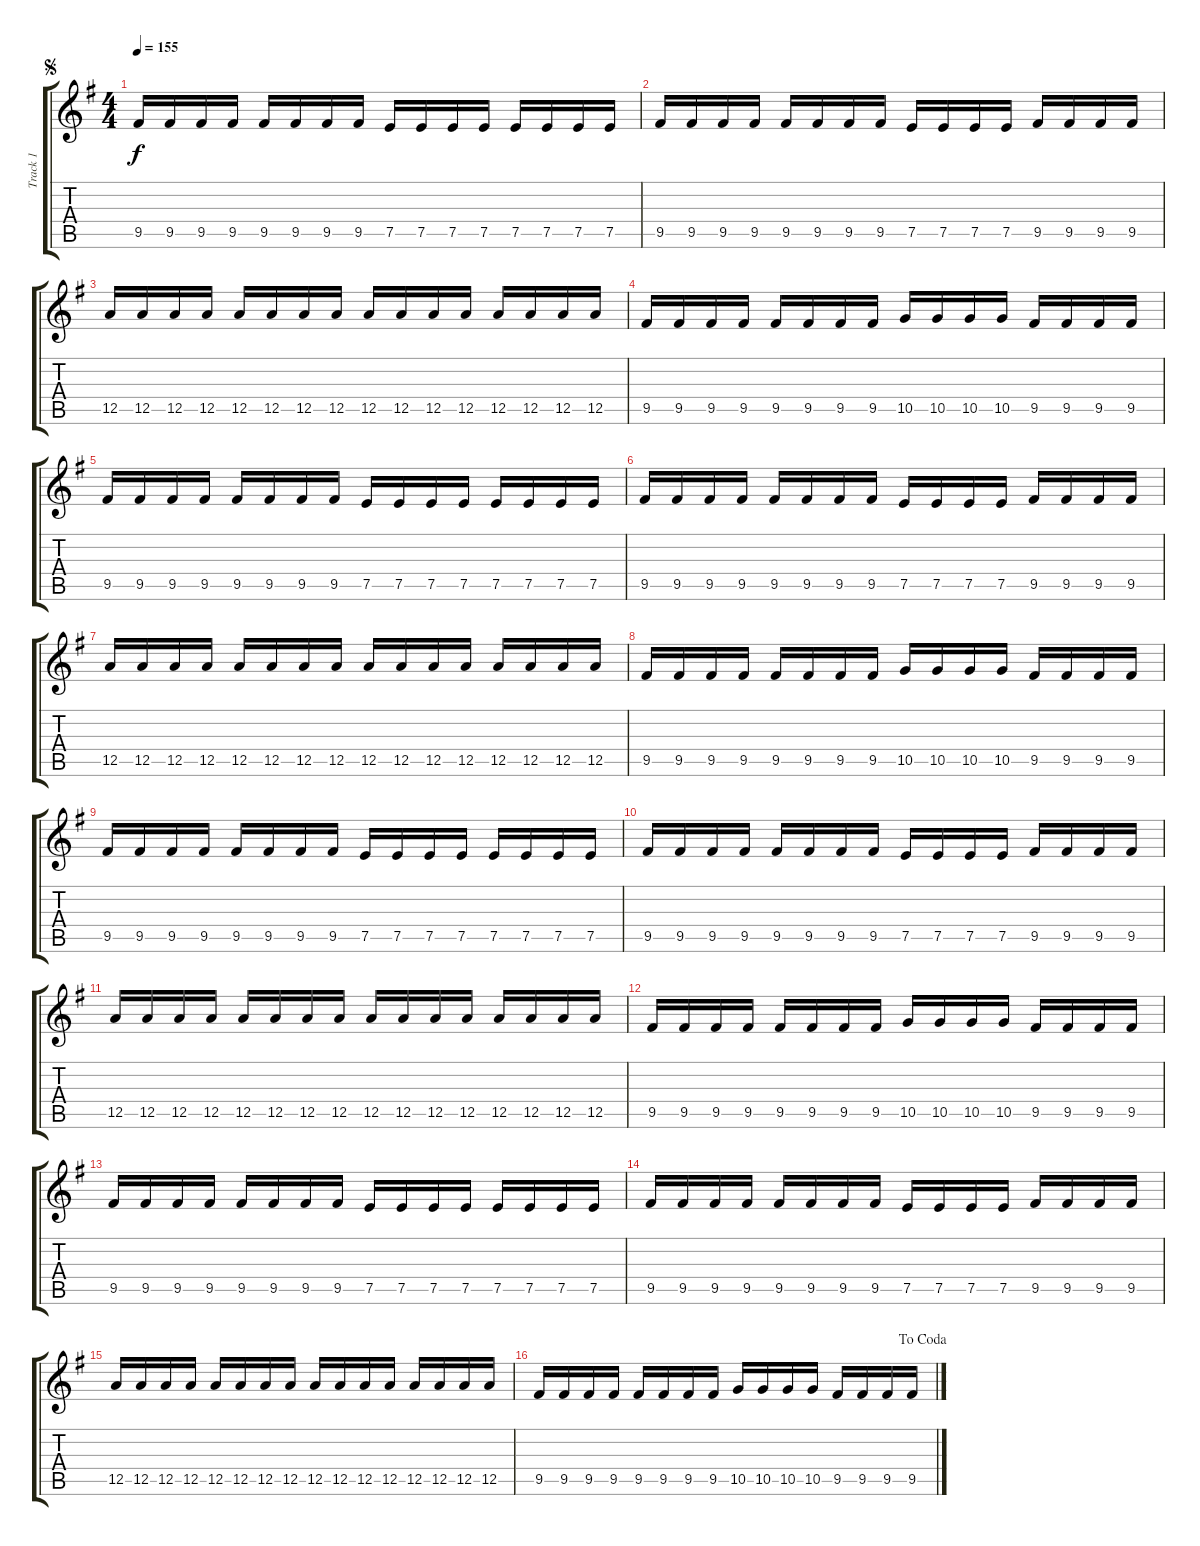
\track ("Track 1" "Track 1") {instrument distortionguitar}
\staff {score tabs}
\tuning (E4 B3 G3 D3 A2 E2) {hide}
\ts (4 4)
\jump segno
\tempo 155
\clef g2
\ks eminor
9.5.16{dy f} 9.5.16 9.5.16 9.5.16 9.5.16 9.5.16 9.5.16 9.5.16 7.5.16 7.5.16 7.5.16 7.5.16 7.5.16 7.5.16 7.5.16 7.5.16 |
9.5.16 9.5.16 9.5.16 9.5.16 9.5.16 9.5.16 9.5.16 9.5.16 7.5.16 7.5.16 7.5.16 7.5.16 9.5.16 9.5.16 9.5.16 9.5.16 |
12.5.16 12.5.16 12.5.16 12.5.16 12.5.16 12.5.16 12.5.16 12.5.16 12.5.16 12.5.16 12.5.16 12.5.16 12.5.16 12.5.16 12.5.16 12.5.16 |
9.5.16 9.5.16 9.5.16 9.5.16 9.5.16 9.5.16 9.5.16 9.5.16 10.5.16 10.5.16 10.5.16 10.5.16 9.5.16 9.5.16 9.5.16 9.5.16 |
9.5.16 9.5.16 9.5.16 9.5.16 9.5.16 9.5.16 9.5.16 9.5.16 7.5.16 7.5.16 7.5.16 7.5.16 7.5.16 7.5.16 7.5.16 7.5.16 |
9.5.16 9.5.16 9.5.16 9.5.16 9.5.16 9.5.16 9.5.16 9.5.16 7.5.16 7.5.16 7.5.16 7.5.16 9.5.16 9.5.16 9.5.16 9.5.16 |
12.5.16 12.5.16 12.5.16 12.5.16 12.5.16 12.5.16 12.5.16 12.5.16 12.5.16 12.5.16 12.5.16 12.5.16 12.5.16 12.5.16 12.5.16 12.5.16 |
9.5.16 9.5.16 9.5.16 9.5.16 9.5.16 9.5.16 9.5.16 9.5.16 10.5.16 10.5.16 10.5.16 10.5.16 9.5.16 9.5.16 9.5.16 9.5.16 |
9.5.16 9.5.16 9.5.16 9.5.16 9.5.16 9.5.16 9.5.16 9.5.16 7.5.16 7.5.16 7.5.16 7.5.16 7.5.16 7.5.16 7.5.16 7.5.16 |
9.5.16 9.5.16 9.5.16 9.5.16 9.5.16 9.5.16 9.5.16 9.5.16 7.5.16 7.5.16 7.5.16 7.5.16 9.5.16 9.5.16 9.5.16 9.5.16 |
12.5.16 12.5.16 12.5.16 12.5.16 12.5.16 12.5.16 12.5.16 12.5.16 12.5.16 12.5.16 12.5.16 12.5.16 12.5.16 12.5.16 12.5.16 12.5.16 |
9.5.16 9.5.16 9.5.16 9.5.16 9.5.16 9.5.16 9.5.16 9.5.16 10.5.16 10.5.16 10.5.16 10.5.16 9.5.16 9.5.16 9.5.16 9.5.16 |
9.5.16 9.5.16 9.5.16 9.5.16 9.5.16 9.5.16 9.5.16 9.5.16 7.5.16 7.5.16 7.5.16 7.5.16 7.5.16 7.5.16 7.5.16 7.5.16 |
9.5.16 9.5.16 9.5.16 9.5.16 9.5.16 9.5.16 9.5.16 9.5.16 7.5.16 7.5.16 7.5.16 7.5.16 9.5.16 9.5.16 9.5.16 9.5.16 |
12.5.16 12.5.16 12.5.16 12.5.16 12.5.16 12.5.16 12.5.16 12.5.16 12.5.16 12.5.16 12.5.16 12.5.16 12.5.16 12.5.16 12.5.16 12.5.16 |
\jump dacoda
9.5.16 9.5.16 9.5.16 9.5.16 9.5.16 9.5.16 9.5.16 9.5.16 10.5.16 10.5.16 10.5.16 10.5.16 9.5.16 9.5.16 9.5.16 9.5.16
